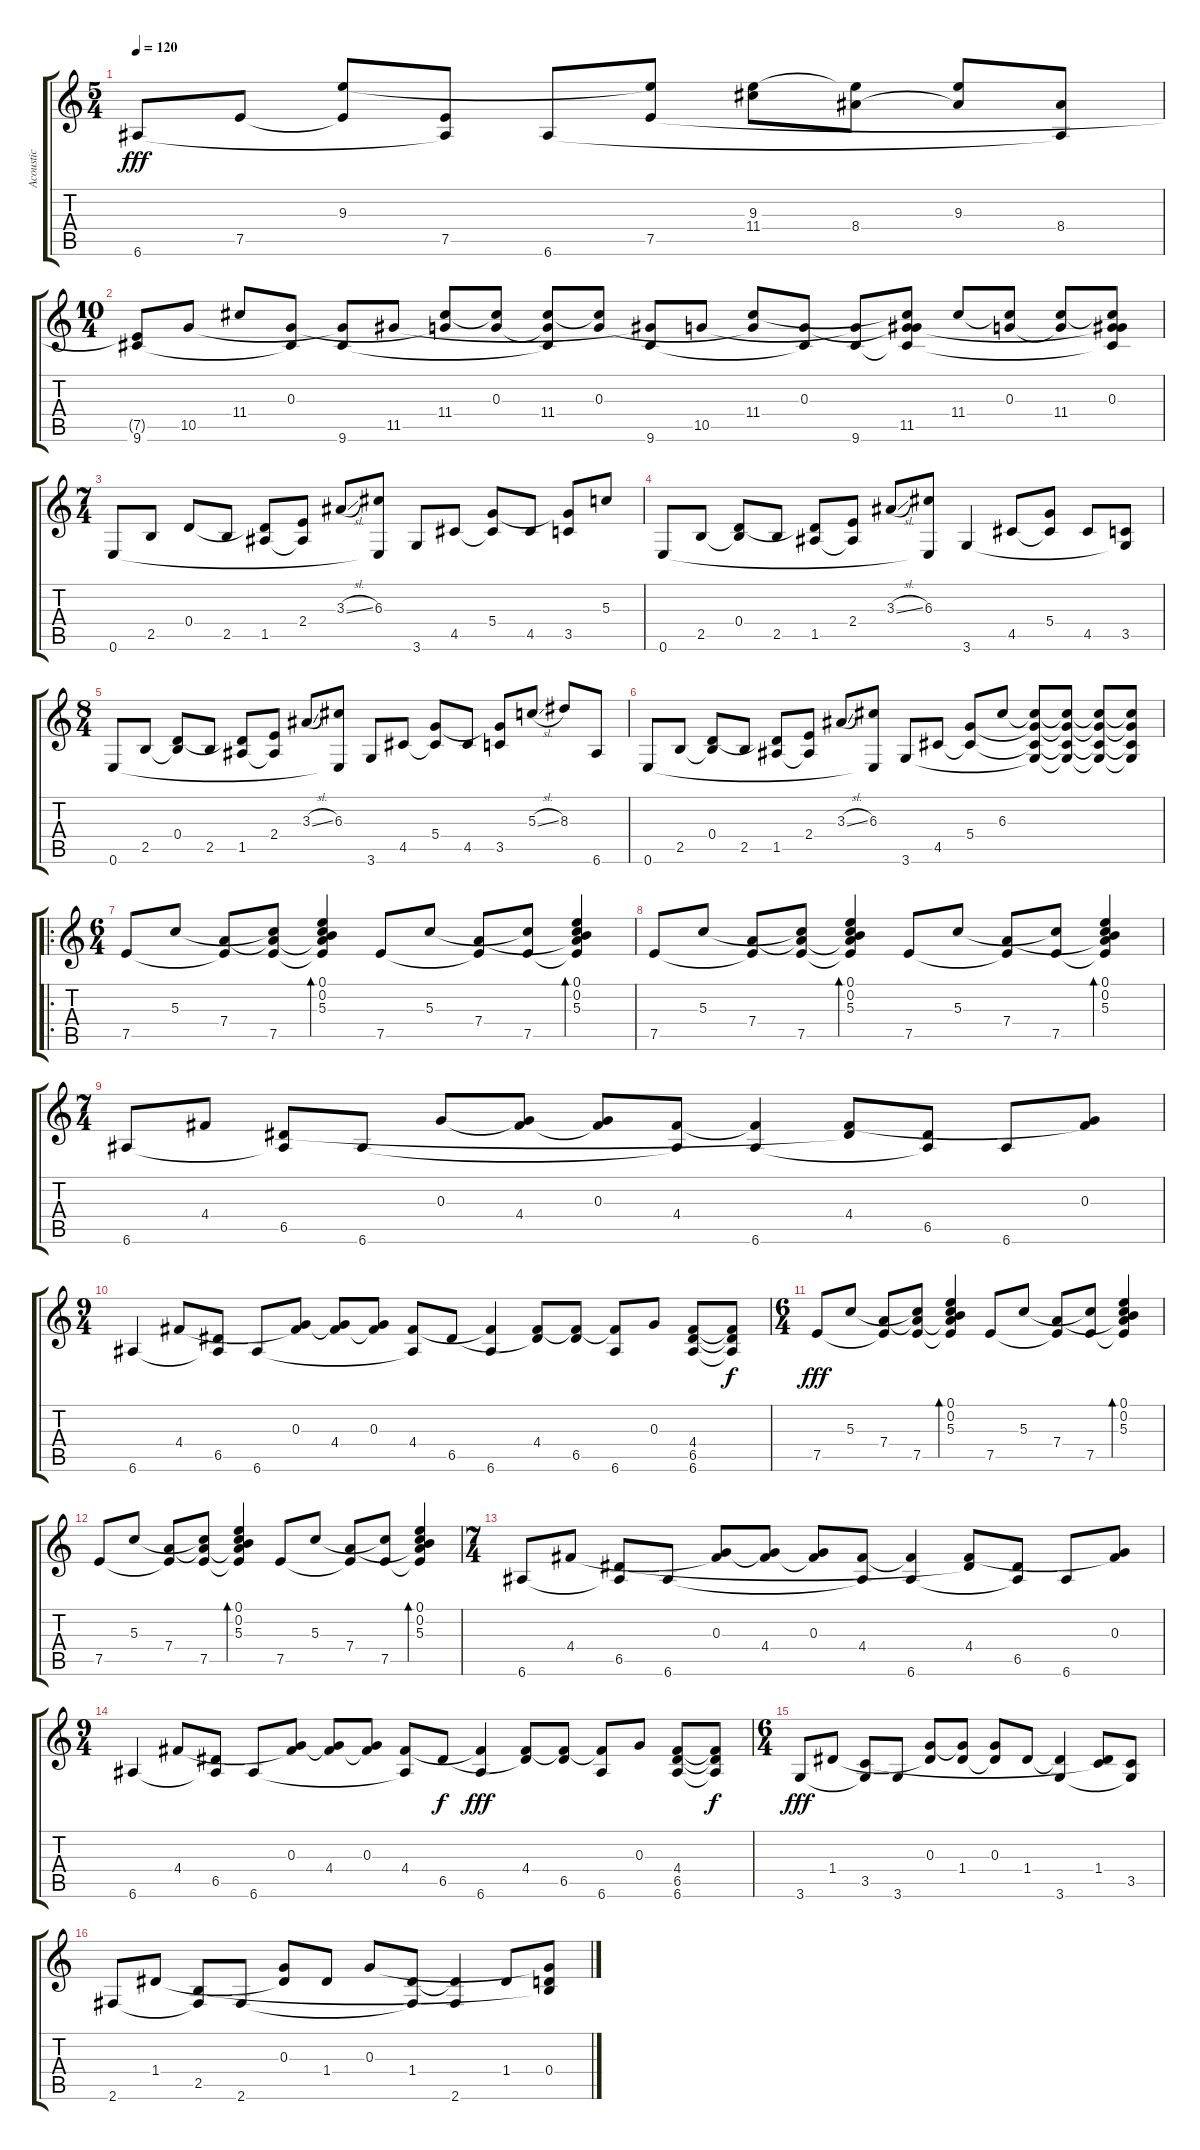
\track ("Acoustic" "Acoustic") {instrument acousticguitarnylon}
\staff {score tabs}
\tuning (E4 B3 G3 D3 A2 E2) {hide}
\ts (5 4)
\tempo 120
\clef g2
\ks c
6.6.8{dy fff} 7.5.8 (9.3 7.5{t}).8 (7.5 6.6{t}).8 6.6.8 (9.3{t} 7.5).8 (9.3 11.4{t}).8 (9.3{t} 8.4).8 (9.3 8.4{t}).8 (8.4 6.6{t}).8 |
\ts (10 4)
(7.5{t} 9.6).8 10.5.8 11.4.8 (0.3 9.6{t}).8 (10.5{t} 9.6).8 11.5.8 (0.3{t} 11.4).8 (0.3 11.4{t}).8 (0.3{t} 11.4 9.6{t}).8 (0.3 11.4{t}).8 (11.5{t} 9.6).8 10.5.8 (0.3{t} 11.4).8 (0.3 9.6{t}).8 (10.5{t} 9.6).8 (0.3{t} 11.4{t} 11.5 9.6{t}).8 11.4.8 (0.3 11.4{t}).8 (0.3{t} 11.4).8 (0.3 11.4{t} 11.5{t} 9.6{t}).8 |
\ts (7 4)
0.6.8 2.5.8 0.4.8 2.5.8 (0.4{t} 1.5).8 (2.4 1.5{t}).8 3.3{sl}.8 (6.3 0.6{t}).8 3.6.8 4.5.8 (5.4 4.5{t}).8 4.5.8 (5.4{t} 3.5).8 5.3.8 |
0.6.8 2.5.8 (0.4 2.5{t}).8 2.5.8 (0.4{t} 1.5).8 (2.4 1.5{t}).8 3.3{sl}.8 (6.3 0.6{t}).8 3.6.4 4.5.8 (5.4 4.5{t}).8 4.5.8 (3.5 3.6{t}).8 |
\ts (8 4)
0.6.8 2.5.8 (0.4 2.5{t}).8 2.5.8 (0.4{t} 1.5).8 (2.4 1.5{t}).8 3.3{sl}.8 (6.3 0.6{t}).8 3.6.8 4.5.8 (5.4 4.5{t}).8 4.5.8 (5.4{t} 3.5).8 5.3{sl}.8 8.3.8 6.6.8 |
0.6.8 2.5.8 (0.4 2.5{t}).8 2.5.8 (0.4{t} 1.5).8 (2.4 1.5{t}).8 3.3{sl}.8 (6.3 0.6{t}).8 3.6.8 4.5.8 (5.4 4.5{t}).8 6.3.8 (6.3{t} 5.4{t} 4.5{t} 3.6{t}).8 (6.3{t} 5.4{t} 4.5{t} 3.6{t}).8 (6.3{t} 5.4{t} 4.5{t} 3.6{t}).8 (6.3{t} 5.4{t} 4.5{t} 3.6{t}).8 |
\ro
\ts (6 4)
7.5.8 5.3.8 (7.4 7.5{t}).8 (5.3{t} 7.4{t} 7.5).8 (0.1 0.2 5.3 7.4{t} 7.5{t}).4{bd 480} 7.5.8 5.3.8 (7.4 7.5{t}).8 (5.3{t} 7.5).8 (0.1 0.2 5.3 7.4{t} 7.5{t}).4{bd 480} |
7.5.8 5.3.8 (7.4 7.5{t}).8 (5.3{t} 7.4{t} 7.5).8 (0.1 0.2 5.3 7.4{t} 7.5{t}).4{bd 480} 7.5.8 5.3.8 (7.4 7.5{t}).8 (5.3{t} 7.5).8 (0.1 0.2 5.3 7.4{t} 7.5{t}).4{bd 480} |
\ts (7 4)
6.6.8 4.4.8 (6.5 6.6{t}).8 6.6.8 0.3.8 (0.3{t} 4.4).8 (0.3 4.4{t}).8 (4.4 6.6{t}).8 (4.4{t} 6.6).4 (4.4 6.5{t}).8 (6.5 6.6{t}).8 6.6.8 (0.3 4.4{t}).8 |
\ts (9 4)
6.6.4 4.4.8 (6.5 6.6{t}).8 6.6.8 (0.3 4.4{t}).8 (0.3{t} 4.4).8 (0.3 4.4{t}).8 (4.4 6.6{t}).8 6.5.8 (4.4{t} 6.6).4 (4.4 6.5{t}).8 (4.4{t} 6.5).8 (4.4{t} 6.6).8 0.3.8 (4.4 6.5 6.6).8 (4.4{t} 6.5{t} 6.6{t}).8{dy f} |
\ts (6 4)
7.5.8{dy fff} 5.3.8 (7.4 7.5{t}).8 (5.3{t} 7.4{t} 7.5).8 (0.1 0.2 5.3 7.4{t} 7.5{t}).4{bd 480} 7.5.8 5.3.8 (7.4 7.5{t}).8 (5.3{t} 7.5).8 (0.1 0.2 5.3 7.4{t} 7.5{t}).4{bd 480} |
7.5.8 5.3.8 (7.4 7.5{t}).8 (5.3{t} 7.4{t} 7.5).8 (0.1 0.2 5.3 7.4{t} 7.5{t}).4{bd 480} 7.5.8 5.3.8 (7.4 7.5{t}).8 (5.3{t} 7.5).8 (0.1 0.2 5.3 7.4{t} 7.5{t}).4{bd 480} |
\ts (7 4)
6.6.8 4.4.8 (6.5 6.6{t}).8 6.6.8 (0.3 4.4{t}).8 (0.3{t} 4.4).8 (0.3 4.4{t}).8 (4.4 6.6{t}).8 (4.4{t} 6.6).4 (4.4 6.5{t}).8 (6.5 6.6{t}).8 6.6.8 (0.3 4.4{t}).8 |
\ts (9 4)
6.6.4 4.4.8 (6.5 6.6{t}).8 6.6.8 (0.3 4.4{t}).8 (0.3{t} 4.4).8 (0.3 4.4{t}).8 (4.4 6.6{t}).8 6.5.8{dy f} (4.4{t} 6.6).4{dy fff} (4.4 6.5{t}).8 (4.4{t} 6.5).8 (4.4{t} 6.6).8 0.3.8 (4.4 6.5 6.6).8 (4.4{t} 6.5{t} 6.6{t}).8{dy f} |
\ts (6 4)
3.6.8{dy fff} 1.4.8 (3.5 3.6{t}).8 3.6.8 (0.3 1.4{t}).8 (0.3{t} 1.4).8 (0.3 1.4{t}).8 1.4.8 (1.4{t} 3.6).4 (1.4 3.5{t}).8 (3.5 3.6{t}).8 |
2.6.8 1.4.8 (2.5 2.6{t}).8 2.6.8 (0.3 1.4{t}).8 1.4.8 0.3.8 (1.4 2.6{t}).8 (1.4{t} 2.6).4 1.4.8 (0.3{t} 0.4 2.5{t}).8
